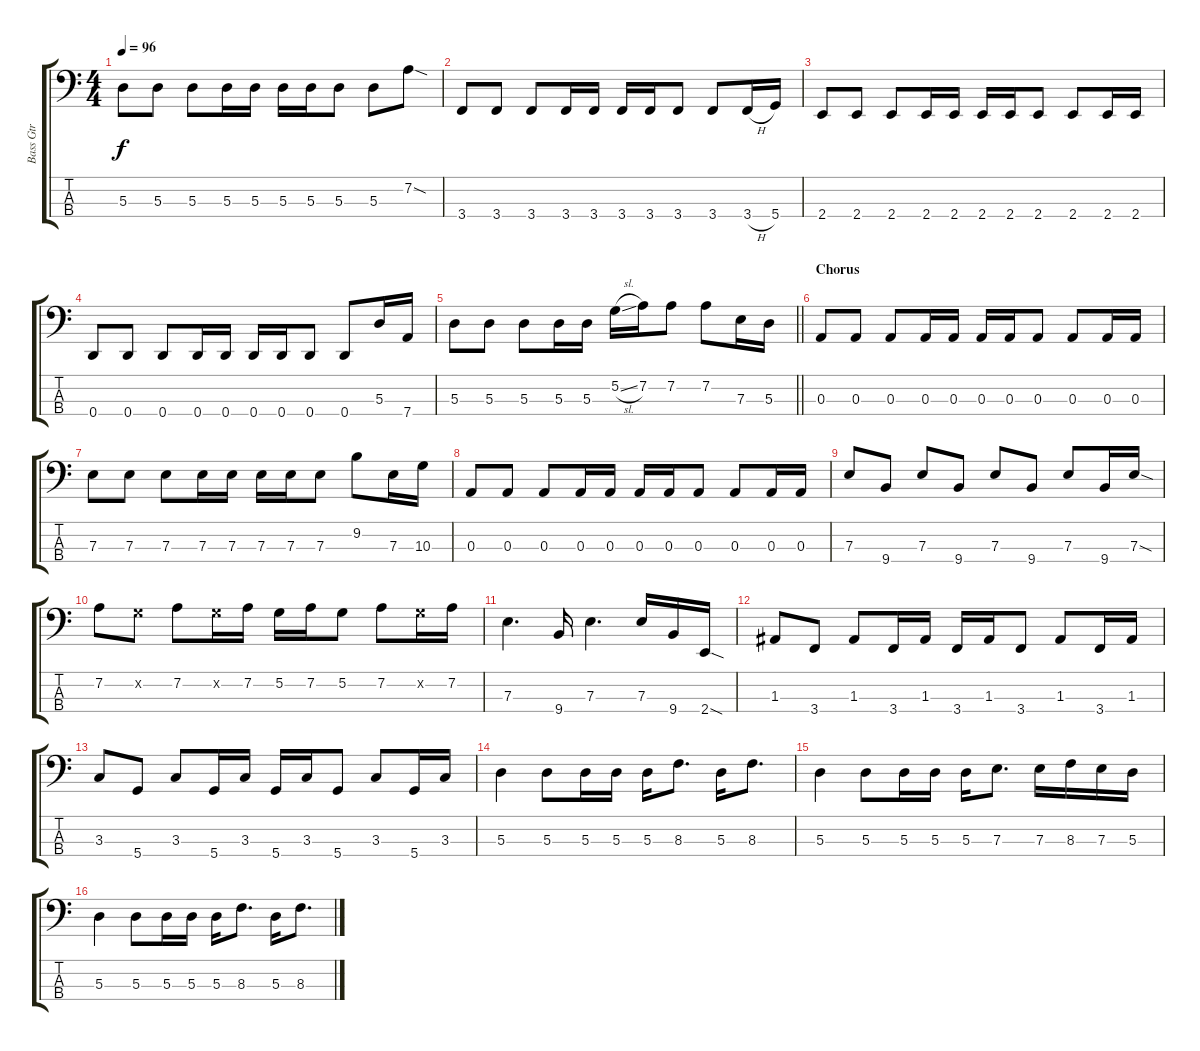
\track ("Bass Gtr" "Bass Gtr") {instrument electricbassfinger}
\staff {score tabs}
\tuning (G2 D2 A1 D1) {hide}
\ts (4 4)
\tempo 96
\clef f4
\ks c
5.3.8{dy f} 5.3.8 5.3.8 5.3.16 5.3.16 5.3.16 5.3.16 5.3.8 5.3.8 7.2{sod}.8 |
3.4.8 3.4.8 3.4.8 3.4.16 3.4.16 3.4.16 3.4.16 3.4.8 3.4.8 3.4{h}.16 5.4.16 |
2.4.8 2.4.8 2.4.8 2.4.16 2.4.16 2.4.16 2.4.16 2.4.8 2.4.8 2.4.16 2.4.16 |
0.4.8 0.4.8 0.4.8 0.4.16 0.4.16 0.4.16 0.4.16 0.4.8 0.4.8 5.3.16 7.4.16 |
\barLineRight lightlight
5.3.8 5.3.8 5.3.8 5.3.16 5.3.16 5.2{sl}.16 7.2.16 7.2.8 7.2.8 7.3.16 5.3.16 |
\section ("" "Chorus")
0.3.8 0.3.8 0.3.8 0.3.16 0.3.16 0.3.16 0.3.16 0.3.8 0.3.8 0.3.16 0.3.16 |
7.3.8 7.3.8 7.3.8 7.3.16 7.3.16 7.3.16 7.3.16 7.3.8 9.2.8 7.3.16 10.3.16 |
0.3.8 0.3.8 0.3.8 0.3.16 0.3.16 0.3.16 0.3.16 0.3.8 0.3.8 0.3.16 0.3.16 |
7.3.8 9.4.8 7.3.8 9.4.8 7.3.8 9.4.8 7.3.8 9.4.16 7.3{sod}.16 |
7.2.8 5.2{x}.8 7.2.8 5.2{x}.16 7.2.16 5.2.16 7.2.16 5.2.8 7.2.8 5.2{x}.16 7.2.16 |
7.3.4{d} 9.4.16 7.3.4{d} 7.3.16 9.4.16 2.4{sod}.16 |
1.3.8 3.4.8 1.3.8 3.4.16 1.3.16 3.4.16 1.3.16 3.4.8 1.3.8 3.4.16 1.3.16 |
3.3.8 5.4.8 3.3.8 5.4.16 3.3.16 5.4.16 3.3.16 5.4.8 3.3.8 5.4.16 3.3.16 |
5.3.4 5.3.8 5.3.16 5.3.16 5.3.16 8.3.8{d} 5.3.16 8.3.8{d} |
5.3.4 5.3.8 5.3.16 5.3.16 5.3.16 7.3.8{d} 7.3.16 8.3.16 7.3.16 5.3.16 |
5.3.4 5.3.8 5.3.16 5.3.16 5.3.16 8.3.8{d} 5.3.16 8.3.8{d}
